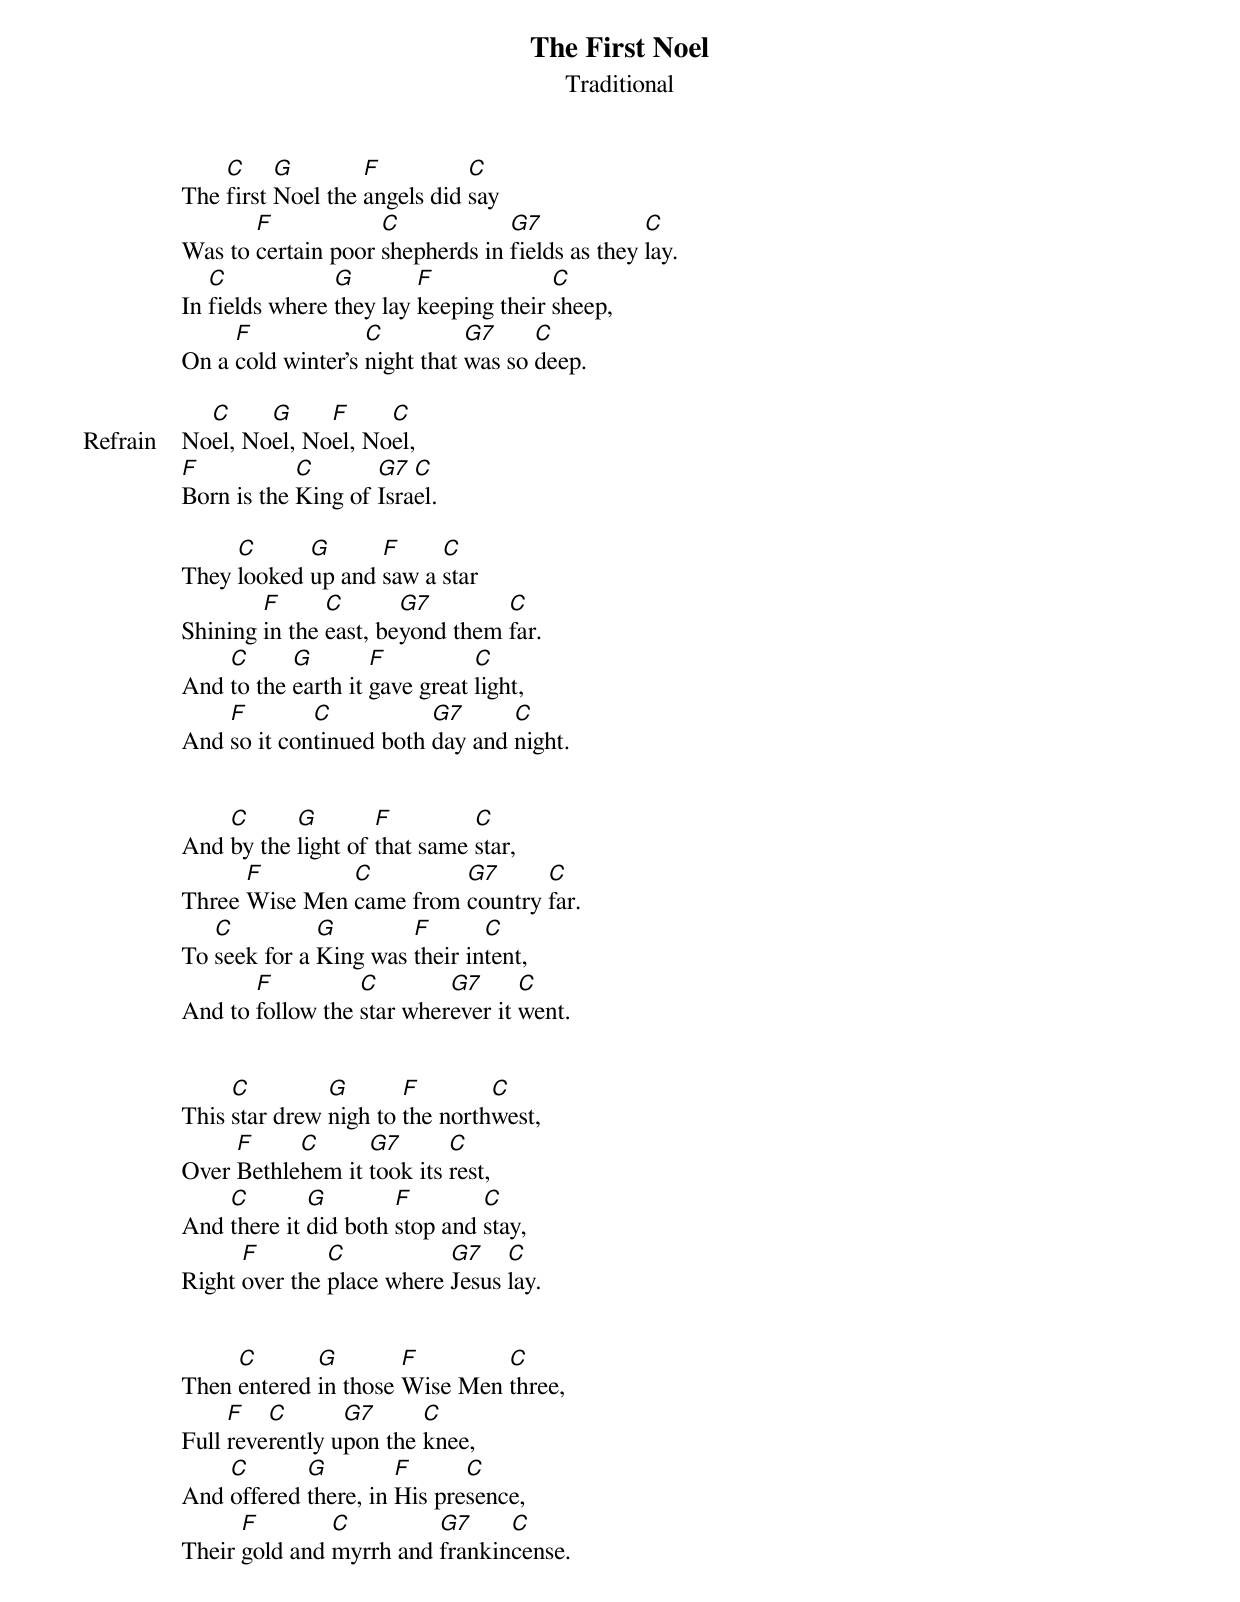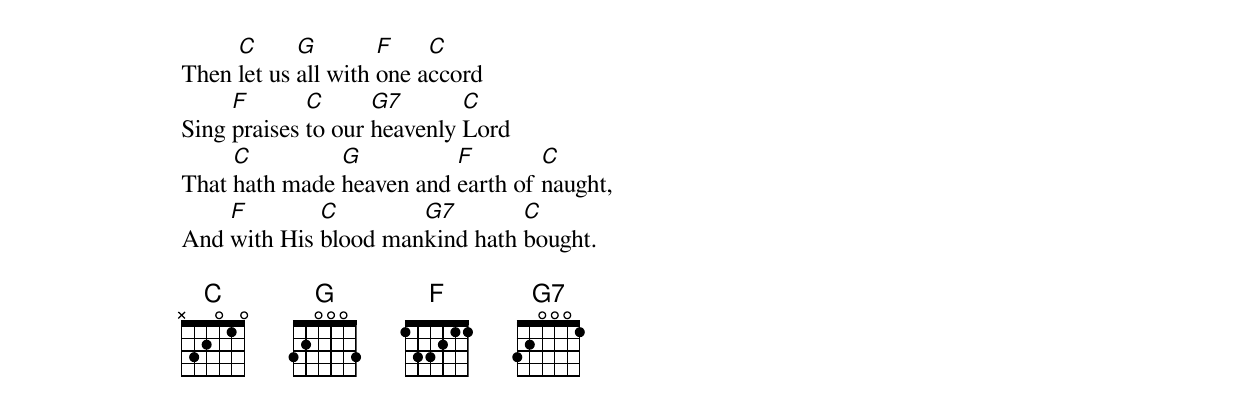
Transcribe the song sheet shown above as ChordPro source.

{define: G7 base-fret 1 frets 3 2 0 0 0 1}
{define: F base-fret 1 frets 1 3 3 2 1 1}
{define: C base-fret 1 frets x 3 2 0 1 0}
{define: G base-fret 1 frets 3 2 0 0 0 3}
{title: The First Noel}
{subtitle: Traditional}

{start_of_verse}
The [C]first [G]Noel the [F]angels did [C]say
Was to [F]certain poor [C]shepherds in [G7]fields as they [C]lay.
In [C]fields where [G]they lay [F]keeping their [C]sheep,
On a [F]cold winter's [C]night that [G7]was so [C]deep.
{end_of_verse}

{start_of_verse: Refrain}
No[C]el, No[G]el, No[F]el, No[C]el,
[F]Born is the [C]King of [G7]Isra[C]el.
{end_of_verse}

{start_of_verse}
They [C]looked [G]up and [F]saw a [C]star
Shining [F]in the [C]east, be[G7]yond them [C]far.
And [C]to the [G]earth it [F]gave great [C]light,
And [F]so it con[C]tinued both [G7]day and [C]night.
{end_of_verse}

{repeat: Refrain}

{start_of_verse}
And [C]by the [G]light of [F]that same [C]star,
Three [F]Wise Men [C]came from [G7]country [C]far.
To [C]seek for a [G]King was [F]their in[C]tent,
And to [F]follow the [C]star wher[G7]ever it [C]went.
{end_of_verse}

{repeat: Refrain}

{start_of_verse}
This [C]star drew [G]nigh to [F]the north[C]west,
Over [F]Bethle[C]hem it [G7]took its [C]rest,
And [C]there it [G]did both [F]stop and [C]stay,
Right [F]over the [C]place where [G7]Jesus [C]lay.
{end_of_verse}

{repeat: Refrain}

{start_of_verse}
Then [C]entered [G]in those [F]Wise Men [C]three,
Full [F]reve[C]rently u[G7]pon the [C]knee,
And [C]offered [G]there, in [F]His pre[C]sence,
Their [F]gold and [C]myrrh and [G7]frankin[C]cense.
{end_of_verse}

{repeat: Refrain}

{start_of_verse}
Then [C]let us [G]all with [F]one a[C]ccord
Sing [F]praises [C]to our [G7]heavenly [C]Lord
That [C]hath made [G]heaven and [F]earth of [C]naught,
And [F]with His [C]blood man[G7]kind hath [C]bought.
{end_of_verse}

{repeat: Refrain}
